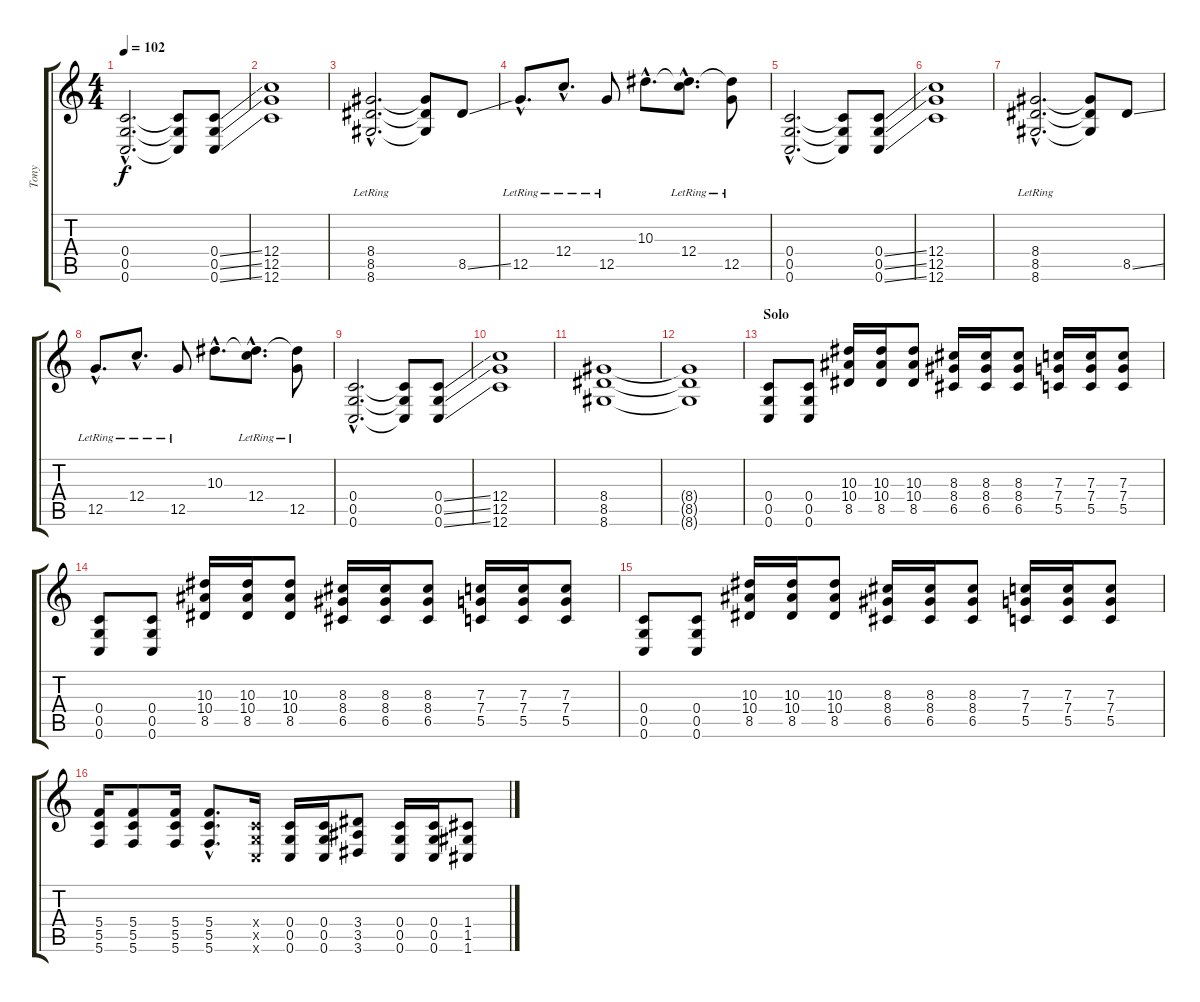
\track ("Tony" "Tony") {instrument overdrivenguitar}
\staff {score tabs}
\tuning (D4 A3 F3 C3 G2 C2) {hide}
\ts (4 4)
\tempo 102
\clef g2
\ks c
(0.4{hac} 0.5{hac} 0.6{hac}).2{d dy f} (0.4{t} 0.5{t} 0.6{t}).8 (0.4{ss} 0.5{ss} 0.6{ss}).8 |
(12.4 12.5 12.6).1 |
(8.4{hac lr} 8.5{hac lr} 8.6{hac lr}).2{d} (8.4{t} 8.5{t} 8.6{t}).8 8.5{ss}.8 |
12.5{hac lr}.8{d} 12.4{hac lr}.8{d} 12.5{lr}.8 10.3{hac}.8{d} (10.3{hac t} 12.4{hac lr}).8{d} (10.3{t} 12.5{lr}).8 |
(0.4{hac} 0.5{hac} 0.6{hac}).2{d} (0.4{t} 0.5{t} 0.6{t}).8 (0.4{ss} 0.5{ss} 0.6{ss}).8 |
(12.4 12.5 12.6).1 |
(8.4{hac lr} 8.5{hac lr} 8.6{hac lr}).2{d} (8.4{t} 8.5{t} 8.6{t}).8 8.5{ss}.8 |
12.5{hac lr}.8{d} 12.4{hac lr}.8{d} 12.5{lr}.8 10.3{hac}.8{d} (10.3{hac t} 12.4{hac lr}).8{d} (10.3{t} 12.5{lr}).8 |
(0.4{hac} 0.5{hac} 0.6{hac}).2{d} (0.4{t} 0.5{t} 0.6{t}).8 (0.4{ss} 0.5{ss} 0.6{ss}).8 |
(12.4 12.5 12.6).1 |
(8.4 8.5 8.6).1 |
(8.4{t} 8.5{t} 8.6{t}).1 |
\section ("" "Solo")
(0.4 0.5 0.6).8 (0.4 0.5 0.6).8 (10.3 10.4 8.5).16 (10.3 10.4 8.5).16 (10.3 10.4 8.5).8 (8.3 8.4 6.5).16 (8.3 8.4 6.5).16 (8.3 8.4 6.5).8 (7.3 7.4 5.5).16 (7.3 7.4 5.5).16 (7.3 7.4 5.5).8 |
(0.4 0.5 0.6).8 (0.4 0.5 0.6).8 (10.3 10.4 8.5).16 (10.3 10.4 8.5).16 (10.3 10.4 8.5).8 (8.3 8.4 6.5).16 (8.3 8.4 6.5).16 (8.3 8.4 6.5).8 (7.3 7.4 5.5).16 (7.3 7.4 5.5).16 (7.3 7.4 5.5).8 |
(0.4 0.5 0.6).8 (0.4 0.5 0.6).8 (10.3 10.4 8.5).16 (10.3 10.4 8.5).16 (10.3 10.4 8.5).8 (8.3 8.4 6.5).16 (8.3 8.4 6.5).16 (8.3 8.4 6.5).8 (7.3 7.4 5.5).16 (7.3 7.4 5.5).16 (7.3 7.4 5.5).8 |
(5.4 5.5 5.6).16 (5.4 5.5 5.6).8 (5.4 5.5 5.6).16 (5.4{hac} 5.5{hac} 5.6{hac}).8{d} (0.4{x} 0.5{x} 0.6{x}).16 (0.4 0.5 0.6).16{volume 14 instrument electricguitarmuted} (0.4 0.5 0.6).16 (3.4 3.5 3.6).8{volume 16 instrument overdrivenguitar} (0.4 0.5 0.6).16{volume 14 instrument electricguitarmuted} (0.4 0.5 0.6).16 (1.4 1.5 1.6).8{volume 16 instrument overdrivenguitar}
